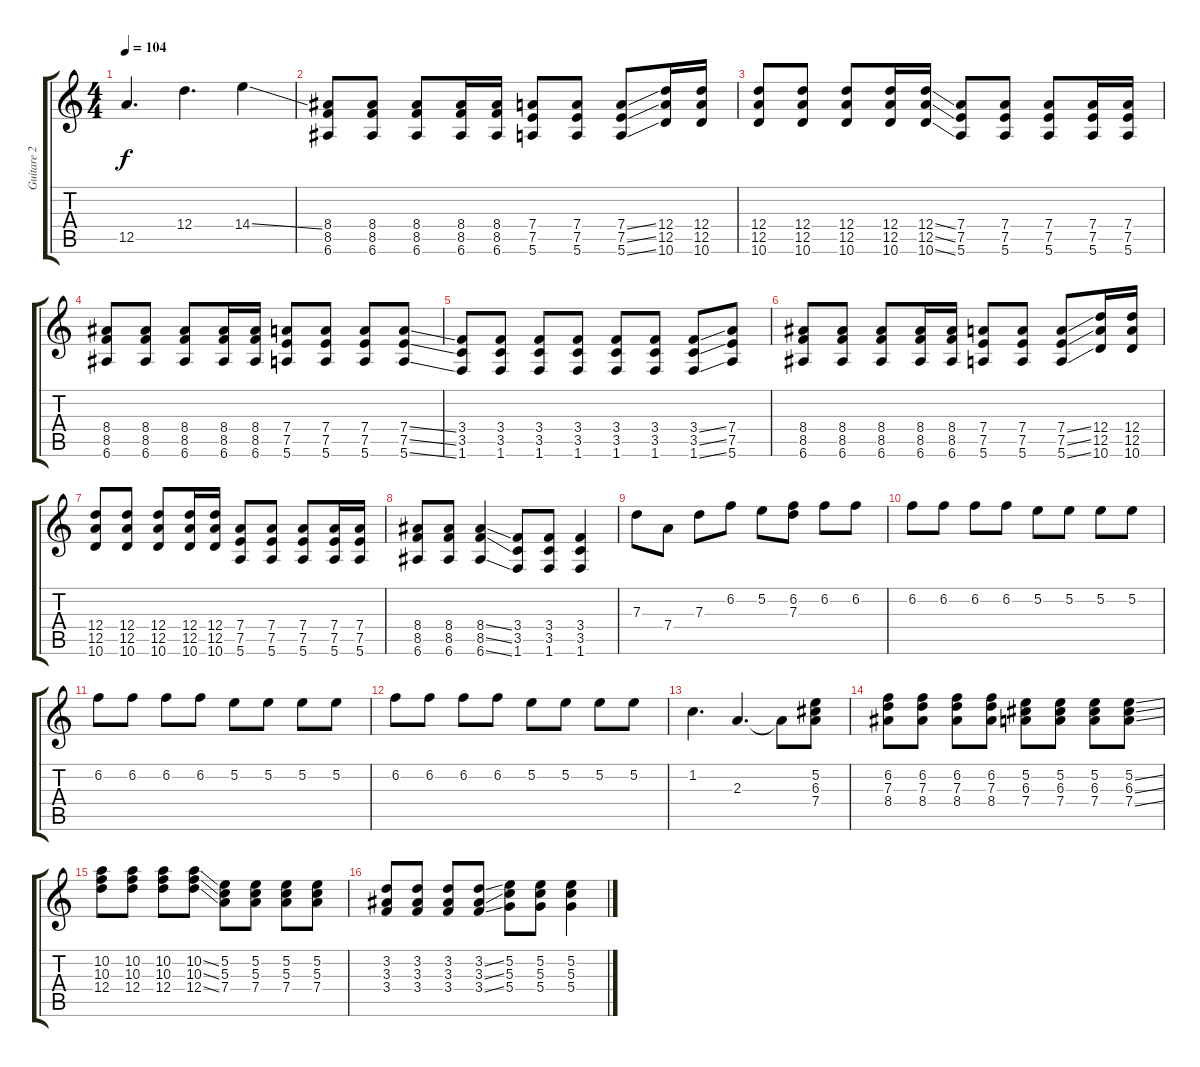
\track ("Guitare 2" "Guitare 2") {instrument distortionguitar}
\staff {score tabs}
\tuning (E4 B3 G3 D3 A2 E2) {hide}
\ts (4 4)
\tempo 104
\clef g2
\ks c
12.5.4{d dy f} 12.4.4{d} 14.4{ss}.4 |
(8.4 8.5 6.6).8 (8.4 8.5 6.6).8 (8.4 8.5 6.6).8 (8.4 8.5 6.6).16 (8.4 8.5 6.6).16 (7.4 7.5 5.6).8 (7.4 7.5 5.6).8 (7.4{ss} 7.5{ss} 5.6{ss}).8 (12.4 12.5 10.6).16 (12.4 12.5 10.6).16 |
(12.4 12.5 10.6).8 (12.4 12.5 10.6).8 (12.4 12.5 10.6).8 (12.4 12.5 10.6).16 (12.4{ss} 12.5{ss} 10.6{ss}).16 (7.4 7.5 5.6).8 (7.4 7.5 5.6).8 (7.4 7.5 5.6).8 (7.4 7.5 5.6).16 (7.4 7.5 5.6).16 |
(8.4 8.5 6.6).8 (8.4 8.5 6.6).8 (8.4 8.5 6.6).8 (8.4 8.5 6.6).16 (8.4 8.5 6.6).16 (7.4 7.5 5.6).8 (7.4 7.5 5.6).8 (7.4 7.5 5.6).8 (7.4{ss} 7.5{ss} 5.6{ss}).8 |
(3.4 3.5 1.6).8 (3.4 3.5 1.6).8 (3.4 3.5 1.6).8 (3.4 3.5 1.6).8 (3.4 3.5 1.6).8 (3.4 3.5 1.6).8 (3.4{ss} 3.5{ss} 1.6{ss}).8 (7.4 7.5 5.6).8 |
(8.4 8.5 6.6).8 (8.4 8.5 6.6).8 (8.4 8.5 6.6).8 (8.4 8.5 6.6).16 (8.4 8.5 6.6).16 (7.4 7.5 5.6).8 (7.4 7.5 5.6).8 (7.4{ss} 7.5{ss} 5.6{ss}).8 (12.4 12.5 10.6).16 (12.4 12.5 10.6).16 |
(12.4 12.5 10.6).8 (12.4 12.5 10.6).8 (12.4 12.5 10.6).8 (12.4 12.5 10.6).16 (12.4 12.5 10.6).16 (7.4 7.5 5.6).8 (7.4 7.5 5.6).8 (7.4 7.5 5.6).8 (7.4 7.5 5.6).16 (7.4 7.5 5.6).16 |
(8.4 8.5 6.6).8 (8.4 8.5 6.6).8 (8.4{ss} 8.5{ss} 6.6{ss}).4 (3.4 3.5 1.6).8 (3.4 3.5 1.6).8 (3.4 3.5 1.6).4 |
7.3.8 7.4.8 7.3.8 6.2.8 5.2.8 (6.2 7.3).8 6.2.8 6.2.8 |
6.2.8 6.2.8 6.2.8 6.2.8 5.2.8 5.2.8 5.2.8 5.2.8 |
6.2.8 6.2.8 6.2.8 6.2.8 5.2.8 5.2.8 5.2.8 5.2.8 |
6.2.8 6.2.8 6.2.8 6.2.8 5.2.8 5.2.8 5.2.8 5.2.8 |
1.2.4{d} 2.3.4{d} 2.3{t}.8 (5.2 6.3 7.4).8 |
(6.2 7.3 8.4).8 (6.2 7.3 8.4).8 (6.2 7.3 8.4).8 (6.2 7.3 8.4).8 (5.2 6.3 7.4).8 (5.2 6.3 7.4).8 (5.2 6.3 7.4).8 (5.2{ss} 6.3{ss} 7.4{ss}).8 |
(10.2 10.3 12.4).8 (10.2 10.3 12.4).8 (10.2 10.3 12.4).8 (10.2{ss} 10.3{ss} 12.4{ss}).8 (5.2 5.3 7.4).8 (5.2 5.3 7.4).8 (5.2 5.3 7.4).8 (5.2 5.3 7.4).8 |
(3.2 3.3 3.4).8 (3.2 3.3 3.4).8 (3.2 3.3 3.4).8 (3.2{ss} 3.3{ss} 3.4{ss}).8 (5.2 5.3 5.4).8 (5.2 5.3 5.4).8 (5.2{ss} 5.3{ss} 5.4{ss}).4
